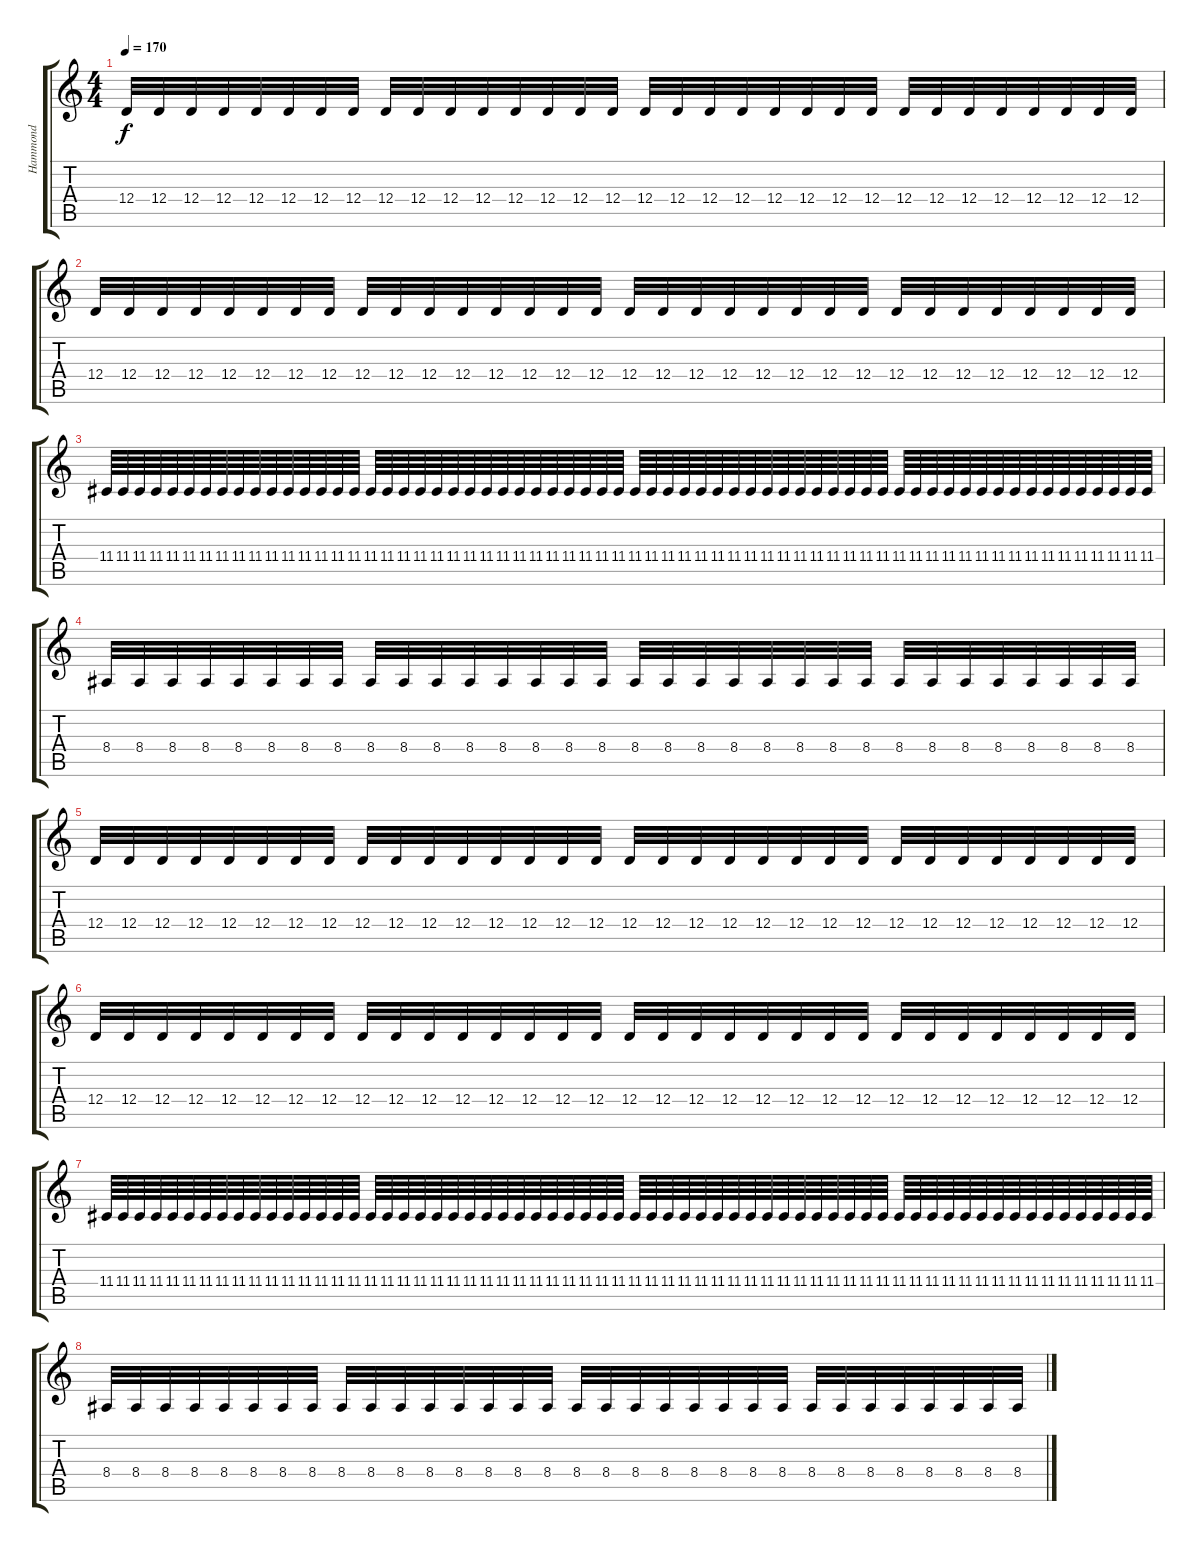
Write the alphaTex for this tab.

\track ("Hammond" "Hammond") {instrument drawbarorgan}
\staff {score tabs}
\tuning (E4 B3 G3 D3 A2 E2) {hide}
\ts (4 4)
\tempo 170
\clef g2
\ks c
12.4.32{dy f} 12.4.32 12.4.32 12.4.32 12.4.32 12.4.32 12.4.32 12.4.32 12.4.32 12.4.32 12.4.32 12.4.32 12.4.32 12.4.32 12.4.32 12.4.32 12.4.32 12.4.32 12.4.32 12.4.32 12.4.32 12.4.32 12.4.32 12.4.32 12.4.32 12.4.32 12.4.32 12.4.32 12.4.32 12.4.32 12.4.32 12.4.32 |
12.4.32 12.4.32 12.4.32 12.4.32 12.4.32 12.4.32 12.4.32 12.4.32 12.4.32 12.4.32 12.4.32 12.4.32 12.4.32 12.4.32 12.4.32 12.4.32 12.4.32 12.4.32 12.4.32 12.4.32 12.4.32 12.4.32 12.4.32 12.4.32 12.4.32 12.4.32 12.4.32 12.4.32 12.4.32 12.4.32 12.4.32 12.4.32 |
11.4.64 11.4.64 11.4.64 11.4.64 11.4.64 11.4.64 11.4.64 11.4.64 11.4.64 11.4.64 11.4.64 11.4.64 11.4.64 11.4.64 11.4.64 11.4.64 11.4.64 11.4.64 11.4.64 11.4.64 11.4.64 11.4.64 11.4.64 11.4.64 11.4.64 11.4.64 11.4.64 11.4.64 11.4.64 11.4.64 11.4.64 11.4.64 11.4.64 11.4.64 11.4.64 11.4.64 11.4.64 11.4.64 11.4.64 11.4.64 11.4.64 11.4.64 11.4.64 11.4.64 11.4.64 11.4.64 11.4.64 11.4.64 11.4.64 11.4.64 11.4.64 11.4.64 11.4.64 11.4.64 11.4.64 11.4.64 11.4.64 11.4.64 11.4.64 11.4.64 11.4.64 11.4.64 11.4.64 11.4.64 |
8.4.32 8.4.32 8.4.32 8.4.32 8.4.32 8.4.32 8.4.32 8.4.32 8.4.32 8.4.32 8.4.32 8.4.32 8.4.32 8.4.32 8.4.32 8.4.32 8.4.32 8.4.32 8.4.32 8.4.32 8.4.32 8.4.32 8.4.32 8.4.32 8.4.32 8.4.32 8.4.32 8.4.32 8.4.32 8.4.32 8.4.32 8.4.32 |
12.4.32 12.4.32 12.4.32 12.4.32 12.4.32 12.4.32 12.4.32 12.4.32 12.4.32 12.4.32 12.4.32 12.4.32 12.4.32 12.4.32 12.4.32 12.4.32 12.4.32 12.4.32 12.4.32 12.4.32 12.4.32 12.4.32 12.4.32 12.4.32 12.4.32 12.4.32 12.4.32 12.4.32 12.4.32 12.4.32 12.4.32 12.4.32 |
12.4.32 12.4.32 12.4.32 12.4.32 12.4.32 12.4.32 12.4.32 12.4.32 12.4.32 12.4.32 12.4.32 12.4.32 12.4.32 12.4.32 12.4.32 12.4.32 12.4.32 12.4.32 12.4.32 12.4.32 12.4.32 12.4.32 12.4.32 12.4.32 12.4.32 12.4.32 12.4.32 12.4.32 12.4.32 12.4.32 12.4.32 12.4.32 |
11.4.64 11.4.64 11.4.64 11.4.64 11.4.64 11.4.64 11.4.64 11.4.64 11.4.64 11.4.64 11.4.64 11.4.64 11.4.64 11.4.64 11.4.64 11.4.64 11.4.64 11.4.64 11.4.64 11.4.64 11.4.64 11.4.64 11.4.64 11.4.64 11.4.64 11.4.64 11.4.64 11.4.64 11.4.64 11.4.64 11.4.64 11.4.64 11.4.64 11.4.64 11.4.64 11.4.64 11.4.64 11.4.64 11.4.64 11.4.64 11.4.64 11.4.64 11.4.64 11.4.64 11.4.64 11.4.64 11.4.64 11.4.64 11.4.64 11.4.64 11.4.64 11.4.64 11.4.64 11.4.64 11.4.64 11.4.64 11.4.64 11.4.64 11.4.64 11.4.64 11.4.64 11.4.64 11.4.64 11.4.64 |
8.4.32 8.4.32 8.4.32 8.4.32 8.4.32 8.4.32 8.4.32 8.4.32 8.4.32 8.4.32 8.4.32 8.4.32 8.4.32 8.4.32 8.4.32 8.4.32 8.4.32 8.4.32 8.4.32 8.4.32 8.4.32 8.4.32 8.4.32 8.4.32 8.4.32 8.4.32 8.4.32 8.4.32 8.4.32 8.4.32 8.4.32 8.4.32
